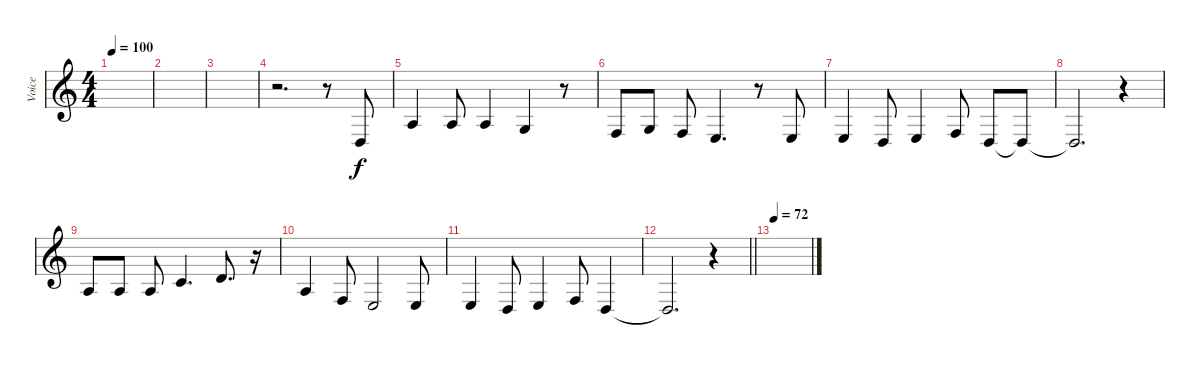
\track ("Voice" "Voice") {instrument baritonesax}
\staff {score}
\tuning (E4 B3 G3 D3 A2 E2) {hide}
\ts (4 4)
\tempo 100
\clef g2
\ks c
|
|
|
r.2{d} r.8 0.4.8{dy f} |
2.3.4 2.3.8 2.3.4 0.3.4 r.8 |
3.4.8 0.3.8 3.4.8 2.4.4{d} r.8 2.4.8 |
2.4.4 0.4.8 2.4.4 3.4.8 0.4.8 0.4{t}.8 |
0.4{t}.2{d} r.4 |
2.3.8 2.3.8 2.3.8 1.2.4{d} 3.2.8{d} r.16 |
2.3.4 3.4.8 2.4.2 2.4.8 |
2.4.4 0.4.8 2.4.4 3.4.8 0.4.4 |
\barLineRight lightlight
0.4{t}.2{d} r.4 |
\tempo 72
